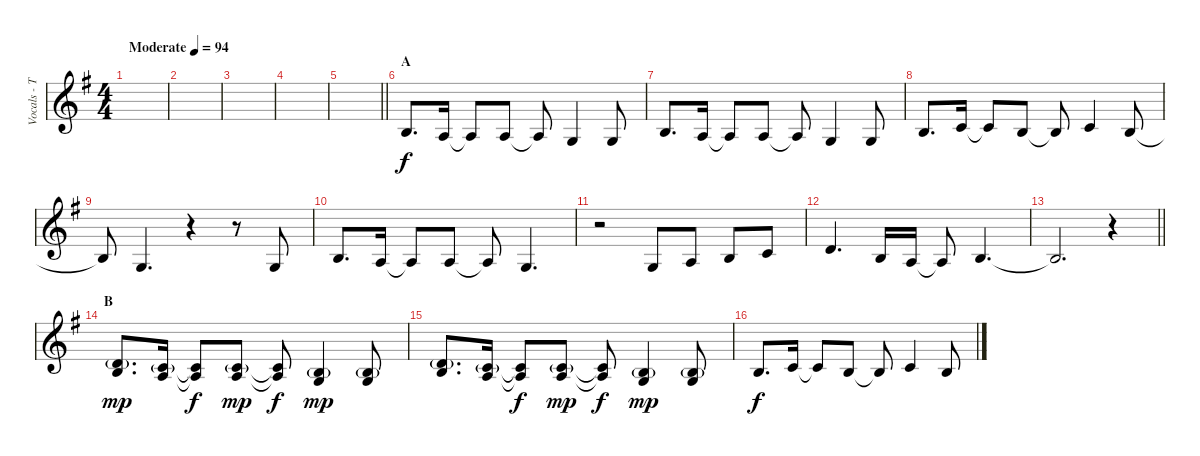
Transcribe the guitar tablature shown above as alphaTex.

\track ("Vocals - Takanori" "Vocals - T") {instrument lead6voice}
\staff {score}
\tuning (E4 B3 G3 D3 A2 E2) {hide}
\ts (4 4)
\tempo (94 "Moderate")
\clef g2
\ks g
|
|
|
|
\barLineRight lightlight
|
\section ("" "A")
0.2.8{d} 2.3.16 2.3{t}.8 2.3.8 2.3{t}.8 0.3.4 0.3.8 |
0.2.8{d} 2.3.16 2.3{t}.8 2.3.8 2.3{t}.8 0.3.4 0.3.8 |
0.2.8{d} 1.2.16 1.2{t}.8 0.2.8 0.2{t}.8 1.2.4 0.2.8 |
0.2{t}.8 0.3.4{d} r.4 r.8 0.3.8 |
0.2.8{d} 2.3.16 2.3{t}.8 2.3.8 2.3{t}.8 0.3.4{d} |
r.2 0.3.8 2.3.8 0.2.8 1.2.8 |
3.2.4{d} 0.2.16 2.3.16 2.3{t}.8 0.2.4{d} |
\barLineRight lightlight
0.2{t}.2{d} r.4 |
\section ("" "B")
(3.2{g} 4.3).8{d dy mp} (1.2{g} 2.3).16 (1.2{t} 2.3{t}).8{dy f} (1.2{g} 2.3).8{dy mp} (1.2{t} 2.3{t}).8{dy f} (0.2{g} 0.3).4{dy mp} (0.2{g} 0.3).8 |
(3.2{g} 4.3).8{d} (1.2{g} 2.3).16 (1.2{t} 2.3{t}).8{dy f} (1.2{g} 2.3).8{dy mp} (1.2{t} 2.3{t}).8{dy f} (0.2{g} 0.3).4{dy mp} (0.2{g} 0.3).8 |
0.2.8{d dy f} 1.2.16 1.2{t}.8 0.2.8 0.2{t}.8 1.2.4 0.2.8
